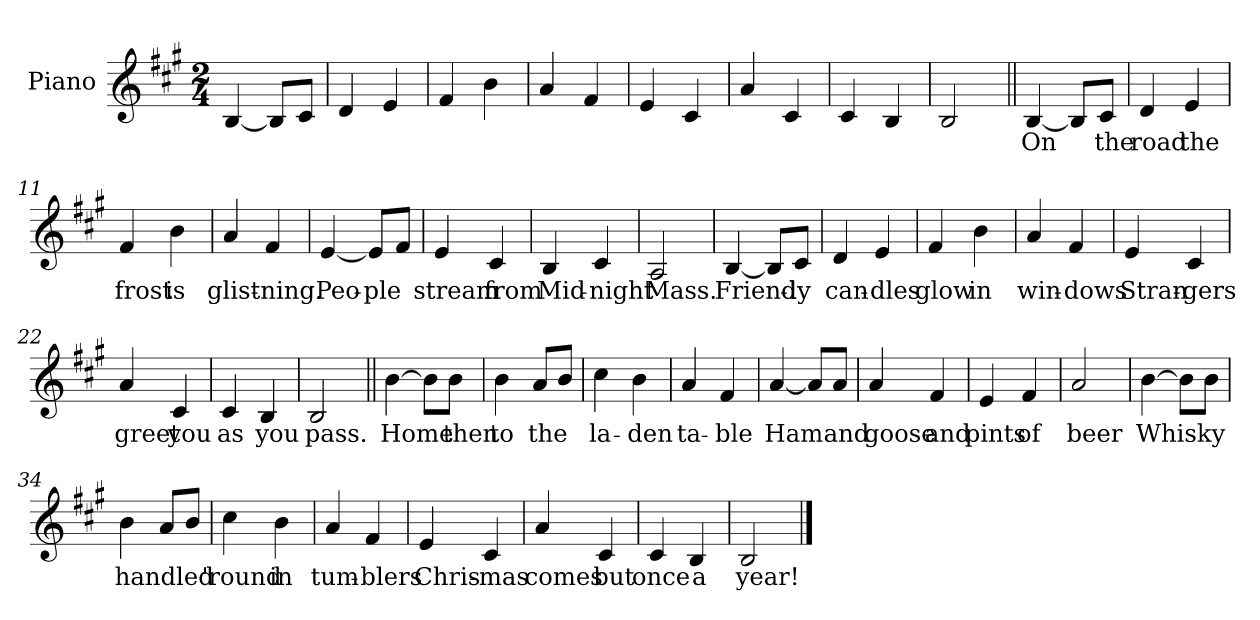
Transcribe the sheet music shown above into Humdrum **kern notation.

**kern	**text
*part1	*part1
*staff1	*staff1
*I"Piano	*
*I'Pno.	*
*clefG2	*
*k[f#c#g#]	*
*M2/4	*
=1	=1
[4B/	.
8B/L]	.
8c#/J	.
=2	=2
4d/	.
4e/	.
=3	=3
4f#/	.
4b\	.
=4	=4
4a/	.
4f#/	.
=5	=5
4e/	.
4c#/	.
=6	=6
4a/	.
4c#/	.
=7	=7
4c#/	.
4B/	.
=8	=8
2B/	.
=9||	=9||
!	!LO:LY:b
[4B/	On
8B/L]	.
!	!LO:LY:b
8c#/J	the
=10	=10
!	!LO:LY:b
4d/	road
!	!LO:LY:b
4e/	the
=11	=11
!	!LO:LY:b
4f#/	frost
!	!LO:LY:b
4b\	is
!!LO:LB:g=z
=12	=12
!	!LO:LY:b
4a/	glist-
!	!LO:LY:b
4f#/	-ning.
=13	=13
!	!LO:LY:b
[4e/	Peo-
!	!LO:LY:b
8e/L]	-ple
8f#/J	.
=14	=14
!	!LO:LY:b
4e/	stream
!	!LO:LY:b
4c#/	from
=15	=15
!	!LO:LY:b
4B/	Mid-
!	!LO:LY:b
4c#/	-night
=16	=16
!	!LO:LY:b
2A/	Mass.
=17	=17
!	!LO:LY:b
[4B/	Friend-
8B/L]	.
!	!LO:LY:b
8c#/J	-ly
=18	=18
!	!LO:LY:b
4d/	can-
!	!LO:LY:b
4e/	-dles
!!LO:LB:g=z
=19	=19
!	!LO:LY:b
4f#/	glow
!	!LO:LY:b
4b\	in
=20	=20
!	!LO:LY:b
4a/	win-
!	!LO:LY:b
4f#/	-dows
=21	=21
!	!LO:LY:b
4e/	Stran-
!	!LO:LY:b
4c#/	-gers
=22	=22
!	!LO:LY:b
4a/	greet
!	!LO:LY:b
4c#/	you
=23	=23
!	!LO:LY:b
4c#/	as
!	!LO:LY:b
4B/	you
=24	=24
!	!LO:LY:b
2B/	pass.
=25||	=25||
!	!LO:LY:b
[4b\	Home
8b\L]	.
!	!LO:LY:b
8b\J	then
=26	=26
!	!LO:LY:b
4b\	to
!	!LO:LY:b
8a/L	the
8b/J	.
!!LO:LB:g=z
=27	=27
!	!LO:LY:b
4cc#\	la-
!	!LO:LY:b
4b\	-den
=28	=28
!	!LO:LY:b
4a/	ta-
!	!LO:LY:b
4f#/	-ble
=29	=29
!	!LO:LY:b
[4a/	Ham
8a/L]	.
!	!LO:LY:b
8a/J	and
=30	=30
!	!LO:LY:b
4a/	goose
!	!LO:LY:b
4f#/	and
=31	=31
!	!LO:LY:b
4e/	pints
!	!LO:LY:b
4f#/	of
=32	=32
!	!LO:LY:b
2a/	beer
=33	=33
!	!LO:LY:b
[4b\	Whisky
8b\L]	.
8b\J	.
=34	=34
!	!LO:LY:b
4b\	handled
8a/L	.
8b/J	.
!!LO:LB:g=z
=35	=35
!	!LO:LY:b
4cc#\	'round
!	!LO:LY:b
4b\	in
=36	=36
!	!LO:LY:b
4a/	tum-
!	!LO:LY:b
4f#/	-blers
=37	=37
!	!LO:LY:b
4e/	Chris-
!	!LO:LY:b
4c#/	-mas
=38	=38
!	!LO:LY:b
4a/	comes
!	!LO:LY:b
4c#/	but
=39	=39
!	!LO:LY:b
4c#/	once
!	!LO:LY:b
4B/	a
=40	=40
!	!LO:LY:b
2B/	year!
==	==
*-	*-
